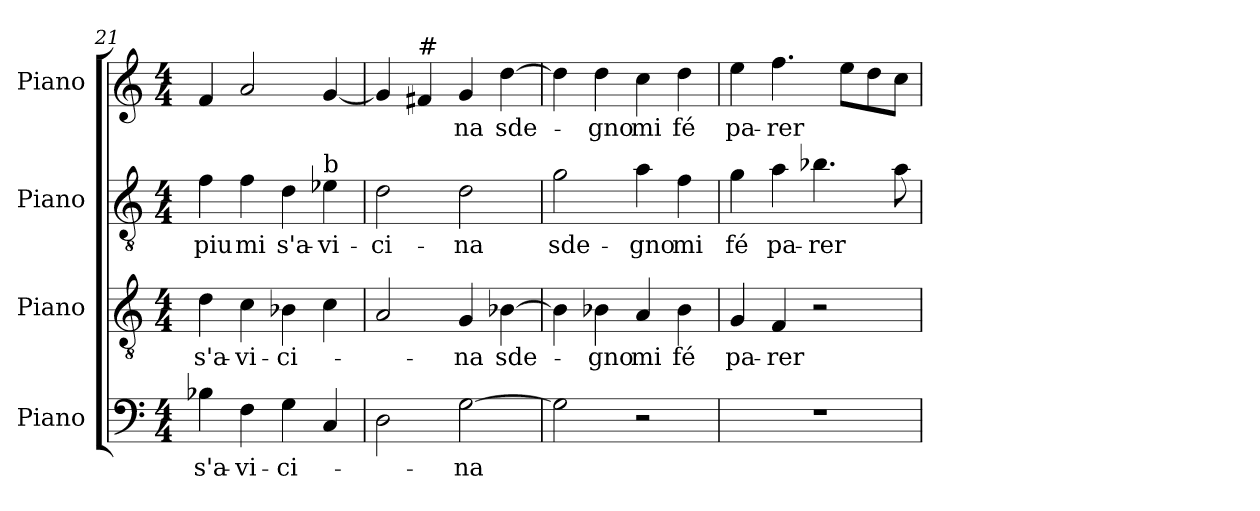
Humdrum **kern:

**kern	**text	**kern	**text	**kern	**text	**kern	**text
*part4	*part4	*part3	*part3	*part2	*part2	*part1	*part1
*staff4	*staff4	*staff3	*staff3	*staff2	*staff2	*staff1	*staff1
*I"Piano	*	*I"Piano	*	*I"Piano	*	*I"Piano	*
*I'Pno.	*	*I'Pno.	*	*I'Pno.	*	*I'Pno.	*
*clefF4	*	*clefGv2	*	*clefGv2	*	*clefG2	*
*	*	*ITrd7c12	*	*ITrd7c12	*	*	*
*k[]	*	*k[]	*	*k[]	*	*k[]	*
*C:	*	*C:	*	*C:	*	*C:	*
*M4/4	*	*M4/4	*	*M4/4	*	*M4/4	*
=21	=21	=21	=21	=21	=21	=21	=21
!	!LO:LY:b:color=#000000	!	!	!	!	!	!
!	!	!	!LO:LY:b:color=#000000	!	!	!	!
!	!	!	!	!	!LO:LY:b:color=#000000	!	!
4B-i\	s'a-	4Di\	s'a-	4Fi\	piu	4fi/	.
!	!LO:LY:b:color=#000000	!	!	!	!	!	!
!	!	!	!LO:LY:b:color=#000000	!	!	!	!
!	!	!	!	!	!LO:LY:b:color=#000000	!	!
4Fi\	-vi-	4Ci\	-vi-	4Fi\	mi	2ai/	.
!	!LO:LY:b:color=#000000	!	!	!	!	!	!
!	!	!	!LO:LY:b:color=#000000	!	!	!	!
!	!	!	!	!	!LO:LY:b:color=#000000	!	!
4Gi\	-ci-	4BB-i\	-ci-	4Di\	s'a-	.	.
!	!	!	!	!LO:TX:a:t=b	!	!	!
!	!	!	!	!	!LO:LY:b:color=#000000	!	!
4Ci/	.	4Ci\	.	4E-i\	-vi-	[4gi/	.
=22	=22	=22	=22	=22	=22	=22	=22
!	!	!	!	!	!LO:LY:b:color=#000000	!	!
2Di\	.	2AAi/	.	2Di\	-ci-	4gi/]	.
!	!	!	!	!	!	!LO:TX:a:t=#	!
.	.	.	.	.	.	4f#i/	.
!	!LO:LY:b:color=#000000	!	!	!	!	!	!
!	!	!	!LO:LY:b:color=#000000	!	!	!	!
!	!	!	!	!	!LO:LY:b:color=#000000	!	!
!	!	!	!	!	!	!	!LO:LY:b:color=#000000
[2Gi\	-na	4GGi/	-na	2Di\	-na	4gi/	-na
!	!	!	!LO:LY:b:color=#000000	!	!	!	!
!	!	!	!	!	!	!	!LO:LY:b:color=#000000
.	.	[4BB-i\	sde-	.	.	[4ddi\	sde-
=23	=23	=23	=23	=23	=23	=23	=23
!	!	!	!	!	!LO:LY:b:color=#000000	!	!
2Gi\]	.	4BB-i\]	.	2Gi\	sde-	4ddi\]	.
!	!	!	!LO:LY:b:color=#000000	!	!	!	!
!	!	!	!	!	!	!	!LO:LY:b:color=#000000
.	.	4BB-i\	-gno	.	.	4ddi\	-gno
!	!	!	!LO:LY:b:color=#000000	!	!	!	!
!	!	!	!	!	!LO:LY:b:color=#000000	!	!
!	!	!	!	!	!	!	!LO:LY:b:color=#000000
2r	.	4AAi/	mi	4Ai\	-gno	4cci\	mi
!	!	!	!LO:LY:b:color=#000000	!	!	!	!
!	!	!	!	!	!LO:LY:b:color=#000000	!	!
!	!	!	!	!	!	!	!LO:LY:b:color=#000000
.	.	4BB-i\	fé	4Fi\	mi	4ddi\	fé
=24	=24	=24	=24	=24	=24	=24	=24
!	!	!	!LO:LY:b:color=#000000	!	!	!	!
!	!	!	!	!	!LO:LY:b:color=#000000	!	!
!	!	!	!	!	!	!	!LO:LY:b:color=#000000
1r	.	4GGi/	pa-	4Gi\	fé	4eei\	pa-
!	!	!	!LO:LY:b:color=#000000	!	!	!	!
!	!	!	!	!	!LO:LY:b:color=#000000	!	!
!	!	!	!	!	!	!	!LO:LY:b:color=#000000
.	.	4FFi/	-rer	4Ai\	pa-	4.ffi\	-rer
!	!	!	!	!	!LO:LY:b:color=#000000	!	!
.	.	2r	.	4.B-i\	-rer	.	.
.	.	.	.	.	.	8eei\L	.
.	.	.	.	.	.	8ddi\	.
.	.	.	.	8Ai\	.	8cci\J	.
=	=	=	=	=	=	=	=
*-	*-	*-	*-	*-	*-	*-	*-
